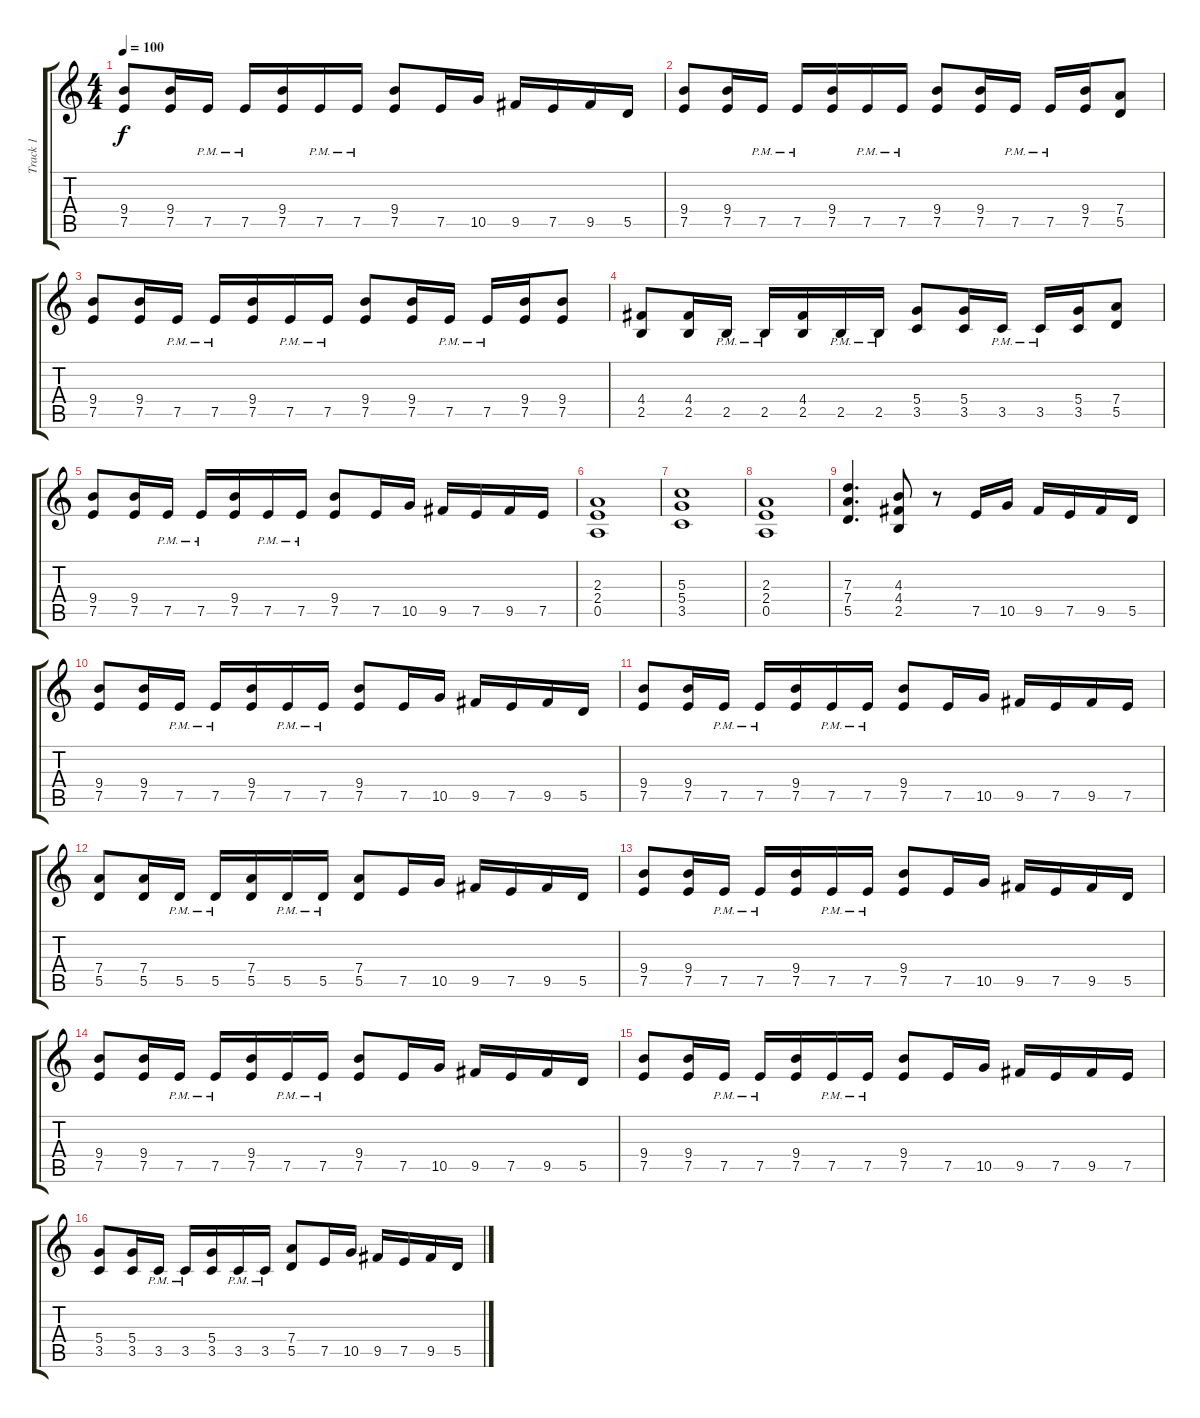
\track ("Track 1" "Track 1") {instrument distortionguitar}
\staff {score tabs}
\tuning (E4 B3 G3 D3 A2 E2) {hide}
\ts (4 4)
\tempo 100
\clef g2
\ks c
(9.4 7.5).8{dy f} (9.4 7.5).16 7.5{pm}.16 7.5{pm}.16 (9.4 7.5).16 7.5{pm}.16 7.5{pm}.16 (9.4 7.5).8 7.5.16 10.5.16 9.5.16 7.5.16 9.5.16 5.5.16 |
(9.4 7.5).8 (9.4 7.5).16 7.5{pm}.16 7.5{pm}.16 (9.4 7.5).16 7.5{pm}.16 7.5{pm}.16 (9.4 7.5).8 (9.4 7.5).16 7.5{pm}.16 7.5{pm}.16 (9.4 7.5).16 (7.4 5.5).8 |
(9.4 7.5).8 (9.4 7.5).16 7.5{pm}.16 7.5{pm}.16 (9.4 7.5).16 7.5{pm}.16 7.5{pm}.16 (9.4 7.5).8 (9.4 7.5).16 7.5{pm}.16 7.5{pm}.16 (9.4 7.5).16 (9.4 7.5).8 |
(4.4 2.5).8 (4.4 2.5).16 2.5{pm}.16 2.5{pm}.16 (4.4 2.5).16 2.5{pm}.16 2.5{pm}.16 (5.4 3.5).8 (5.4 3.5).16 3.5{pm}.16 3.5{pm}.16 (5.4 3.5).16 (7.4 5.5).8 |
(9.4 7.5).8 (9.4 7.5).16 7.5{pm}.16 7.5{pm}.16 (9.4 7.5).16 7.5{pm}.16 7.5{pm}.16 (9.4 7.5).8 7.5.16 10.5.16 9.5.16 7.5.16 9.5.16 7.5.16 |
(2.3 2.4 0.5).1 |
(5.3 5.4 3.5).1 |
(2.3 2.4 0.5).1 |
(7.3 7.4 5.5).4{d} (4.3 4.4 2.5).8 r.8 7.5.16 10.5.16 9.5.16 7.5.16 9.5.16 5.5.16 |
(9.4 7.5).8 (9.4 7.5).16 7.5{pm}.16 7.5{pm}.16 (9.4 7.5).16 7.5{pm}.16 7.5{pm}.16 (9.4 7.5).8 7.5.16 10.5.16 9.5.16 7.5.16 9.5.16 5.5.16 |
(9.4 7.5).8 (9.4 7.5).16 7.5{pm}.16 7.5{pm}.16 (9.4 7.5).16 7.5{pm}.16 7.5{pm}.16 (9.4 7.5).8 7.5.16 10.5.16 9.5.16 7.5.16 9.5.16 7.5.16 |
(7.4 5.5).8 (7.4 5.5).16 5.5{pm}.16 5.5{pm}.16 (7.4 5.5).16 5.5{pm}.16 5.5{pm}.16 (7.4 5.5).8 7.5.16 10.5.16 9.5.16 7.5.16 9.5.16 5.5.16 |
(9.4 7.5).8 (9.4 7.5).16 7.5{pm}.16 7.5{pm}.16 (9.4 7.5).16 7.5{pm}.16 7.5{pm}.16 (9.4 7.5).8 7.5.16 10.5.16 9.5.16 7.5.16 9.5.16 5.5.16 |
(9.4 7.5).8 (9.4 7.5).16 7.5{pm}.16 7.5{pm}.16 (9.4 7.5).16 7.5{pm}.16 7.5{pm}.16 (9.4 7.5).8 7.5.16 10.5.16 9.5.16 7.5.16 9.5.16 5.5.16 |
(9.4 7.5).8 (9.4 7.5).16 7.5{pm}.16 7.5{pm}.16 (9.4 7.5).16 7.5{pm}.16 7.5{pm}.16 (9.4 7.5).8 7.5.16 10.5.16 9.5.16 7.5.16 9.5.16 7.5.16 |
(5.4 3.5).8 (5.4 3.5).16 3.5{pm}.16 3.5{pm}.16 (5.4 3.5).16 3.5{pm}.16 3.5{pm}.16 (7.4 5.5).8 7.5.16 10.5.16 9.5.16 7.5.16 9.5.16 5.5.16
